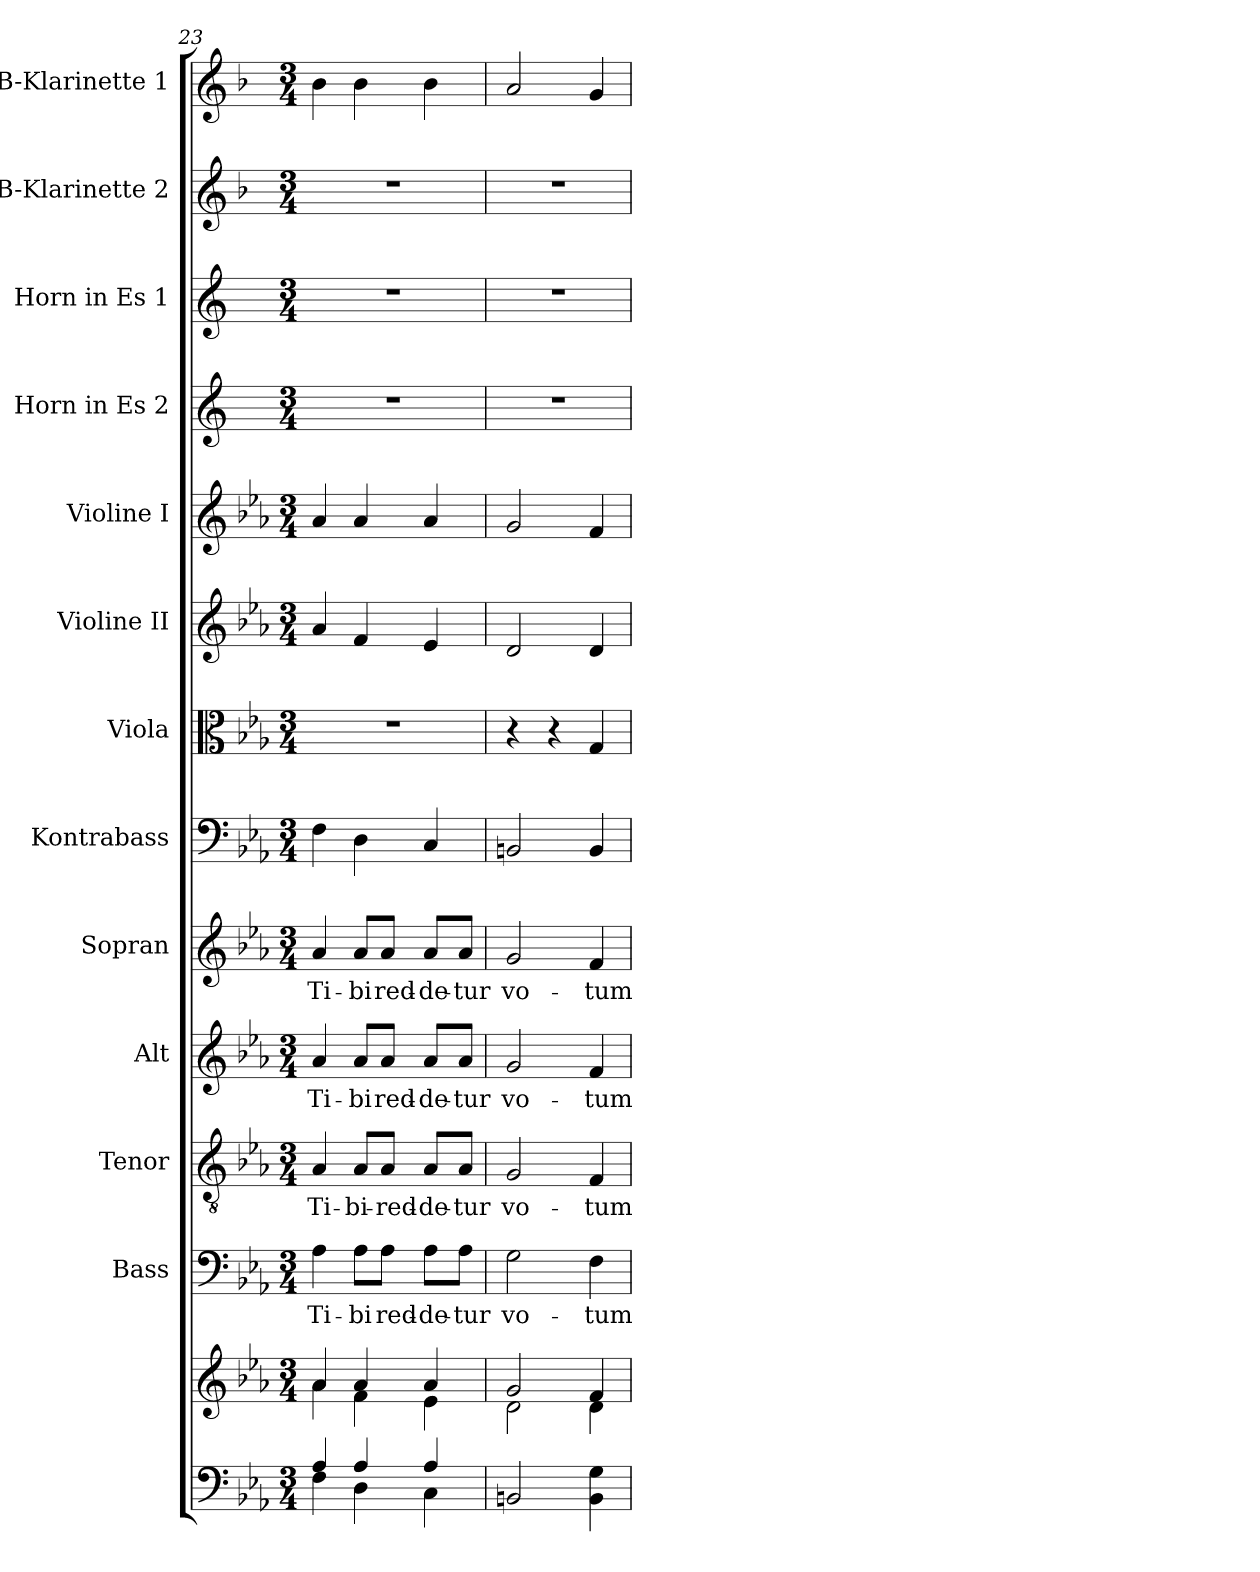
**kern	**kern	**kern	**text	**kern	**text	**kern	**text	**kern	**text	**kern	**kern	**kern	**kern	**kern	**kern	**kern	**kern
*part13	*part13	*part12	*part12	*part11	*part11	*part10	*part10	*part9	*part9	*part8	*part7	*part6	*part5	*part4	*part3	*part2	*part1
*staff14	*staff13	*staff12	*staff12	*staff11	*staff11	*staff10	*staff10	*staff9	*staff9	*staff8	*staff7	*staff6	*staff5	*staff4	*staff3	*staff2	*staff1
*	*	*I"Bass	*	*I"Tenor	*	*I"Alt	*	*I"Sopran	*	*I"Kontrabass	*I"Viola	*I"Violine II	*I"Violine I	*I"Horn in Es 2	*I"Horn in Es 1	*I"B-Klarinette 2	*I"B-Klarinette 1
*	*	*I'B.	*	*I'T.	*	*I'A.	*	*I'S.	*	*I'Kb.	*I'Vla.	*I'Vl. II	*I'Vl. I	*	*	*I'B Kl. 2	*I'B Kl. 1
*clefF4	*clefG2	*clefF4	*	*clefGv2	*	*clefG2	*	*clefG2	*	*clefF4	*clefC3	*clefG2	*clefG2	*clefG2	*clefG2	*clefG2	*clefG2
*	*	*	*	*	*	*	*	*	*	*ITrd7c12	*	*	*	*ITrd5c9	*ITrd5c9	*ITrd1c2	*ITrd1c2
*k[b-e-a-]	*k[b-e-a-]	*k[b-e-a-]	*	*k[b-e-a-]	*	*k[b-e-a-]	*	*k[b-e-a-]	*	*k[b-e-a-]	*k[b-e-a-]	*k[b-e-a-]	*k[b-e-a-]	*k[b-e-a-]	*k[b-e-a-]	*k[b-e-a-]	*k[b-e-a-]
*E-:	*E-:	*E-:	*	*E-:	*	*E-:	*	*E-:	*	*E-:	*E-:	*E-:	*E-:	*E-:	*E-:	*E-:	*E-:
*M3/4	*M3/4	*M3/4	*	*M3/4	*	*M3/4	*	*M3/4	*	*M3/4	*M3/4	*M3/4	*M3/4	*M3/4	*M3/4	*M3/4	*M3/4
=23	=23	=23	=23	=23	=23	=23	=23	=23	=23	=23	=23	=23	=23	=23	=23	=23	=23
*^	*^	*	*	*	*	*	*	*	*	*	*	*	*	*	*	*	*
!	!	!	!	!	!LO:LY:b	!	!LO:LY:b	!	!LO:LY:b	!	!LO:LY:b	!	!	!	!	!	!	!	!
4A-/	4F\	4a-/	4a-\	4A-\	Ti-	4A-/	Ti-	4a-/	Ti-	4a-/	Ti-	4FF\	2.r	4a-/	4a-/	2.r	2.r	2.r	4a-\
!	!	!	!	!	!LO:LY:b	!	!LO:LY:b	!	!LO:LY:b	!	!LO:LY:b	!	!	!	!	!	!	!	!
4A-/	4D\	4a-/	4f\	8A-\L	-bi	8A-/L	-bi-	8a-/L	-bi	8a-/L	-bi	4DD\	.	4f/	4a-/	.	.	.	4a-\
!	!	!	!	!	!LO:LY:b	!	!LO:LY:b	!	!LO:LY:b	!	!LO:LY:b	!	!	!	!	!	!	!	!
.	.	.	.	8A-\J	red-	8A-/J	-red-	8a-/J	red-	8a-/J	red-	.	.	.	.	.	.	.	.
!	!	!	!	!	!LO:LY:b	!	!LO:LY:b	!	!LO:LY:b	!	!LO:LY:b	!	!	!	!	!	!	!	!
4A-/	4C\	4a-/	4e-\	8A-\L	-de-	8A-/L	-de-	8a-/L	-de-	8a-/L	-de-	4CC/	.	4e-/	4a-/	.	.	.	4a-\
!	!	!	!	!	!LO:LY:b	!	!LO:LY:b	!	!LO:LY:b	!	!LO:LY:b	!	!	!	!	!	!	!	!
.	.	.	.	8A-\J	-tur	8A-/J	-tur	8a-/J	-tur	8a-/J	-tur	.	.	.	.	.	.	.	.
*v	*v	*	*	*	*	*	*	*	*	*	*	*	*	*	*	*	*	*	*
=24	=24	=24	=24	=24	=24	=24	=24	=24	=24	=24	=24	=24	=24	=24	=24	=24	=24	=24
!	!	!	!	!LO:LY:b	!	!LO:LY:b	!	!LO:LY:b	!	!LO:LY:b	!	!	!	!	!	!	!	!
2BBn/	2g/	2d\	2G\	vo-	2G/	vo-	2g/	vo-	2g/	vo-	2BBBn/	4r	2d/	2g/	2.r	2.r	2.r	2g/
.	.	.	.	.	.	.	.	.	.	.	.	4r	.	.	.	.	.	.
!	!	!	!	!LO:LY:b	!	!LO:LY:b	!	!LO:LY:b	!	!LO:LY:b	!	!	!	!	!	!	!	!
4BB\ 4G\	4f/	4d\	4F\	-tum	4F/	-tum	4f/	-tum	4f/	-tum	4BBB/	4G/	4d/	4f/	.	.	.	4f/
*	*v	*v	*	*	*	*	*	*	*	*	*	*	*	*	*	*	*	*
=	=	=	=	=	=	=	=	=	=	=	=	=	=	=	=	=	=
*-	*-	*-	*-	*-	*-	*-	*-	*-	*-	*-	*-	*-	*-	*-	*-	*-	*-
